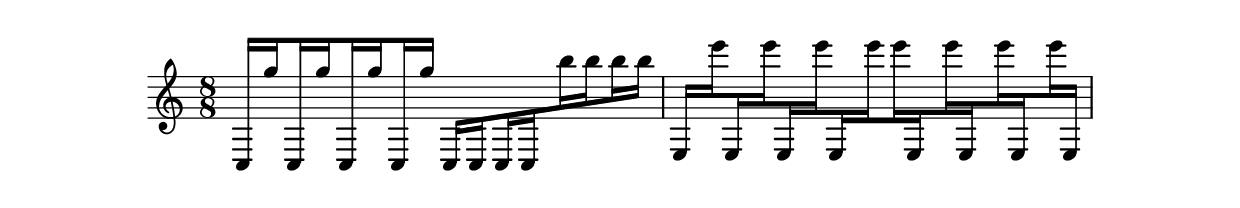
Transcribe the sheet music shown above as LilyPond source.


\version "2.1.30"
\header {
    
    texidoc = "In complex configurations of knee beaming, according to
Paul Roberts, the first stem of a beam determines the direction of the
beam, and as such the way that following (kneed) stems attach to the
beam. This is in disagreement with the current algorithm."
    
}

\score { \notes
\relative c'
	 {
	     \override Beam  #'auto-knee-gap = #7
	     \set subdivideBeams = ##t	     
	     \time 8/8
	      c,16[  g'''16  
	     c,,,16  g'''16 
	     c,,,16  g'''16 	     	     
	     c,,,16  g'''16 ]

	      c,,,16[ c c c
	      b'''   b b b]

	     \transpose c' a, { \relative b'' {  g,16[  g'''16  
	     g,,,16  g'''16 
	     g,,,16  g'''16 	     	     
	     g,,,16  g'''16
	     g g,,,
	     g''' g,,,
	     g''' g,,,
	     g''' g,,,]	    }  }
	     
	 }
\paper { raggedright = ##t} 

     }

